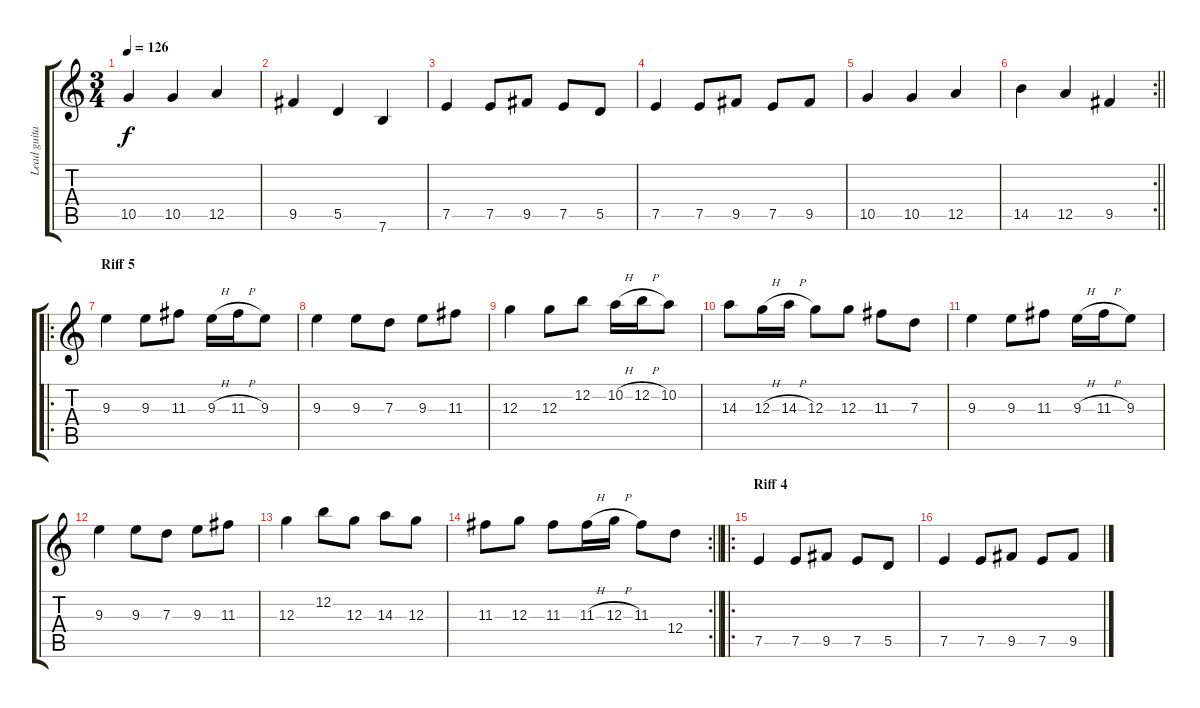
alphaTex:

\track ("Lead guitar" "Lead guita") {instrument distortionguitar}
\staff {score tabs}
\tuning (E4 B3 G3 D3 A2 E2) {hide}
\ts (3 4)
\tempo 126
\clef g2
\ks c
10.5.4{dy f} 10.5.4 12.5.4 |
9.5.4 5.5.4 7.6.4 |
7.5.4 7.5.8 9.5.8 7.5.8 5.5.8 |
7.5.4 7.5.8 9.5.8 7.5.8 9.5.8 |
10.5.4 10.5.4 12.5.4 |
\rc 2
\barLineRight lightlight
14.5.4 12.5.4 9.5.4 |
\ro
\section ("" "Riff 5")
9.3.4 9.3.8 11.3.8 9.3{h}.16 11.3{h}.16 9.3.8 |
9.3.4 9.3.8 7.3.8 9.3.8 11.3.8 |
12.3.4 12.3.8 12.2.8 10.2{h}.16 12.2{h}.16 10.2.8 |
14.3.8 12.3{h}.16 14.3{h}.16 12.3.8 12.3.8 11.3.8 7.3.8 |
9.3.4 9.3.8 11.3.8 9.3{h}.16 11.3{h}.16 9.3.8 |
9.3.4 9.3.8 7.3.8 9.3.8 11.3.8 |
12.3.4 12.2.8 12.3.8 14.3.8 12.3.8 |
\rc 2
\barLineRight lightlight
11.3.8 12.3.8 11.3.8 11.3{h}.16 12.3{h}.16 11.3.8 12.4.8 |
\ro
\section ("" "Riff 4")
7.5.4 7.5.8 9.5.8 7.5.8 5.5.8 |
7.5.4 7.5.8 9.5.8 7.5.8 9.5.8
